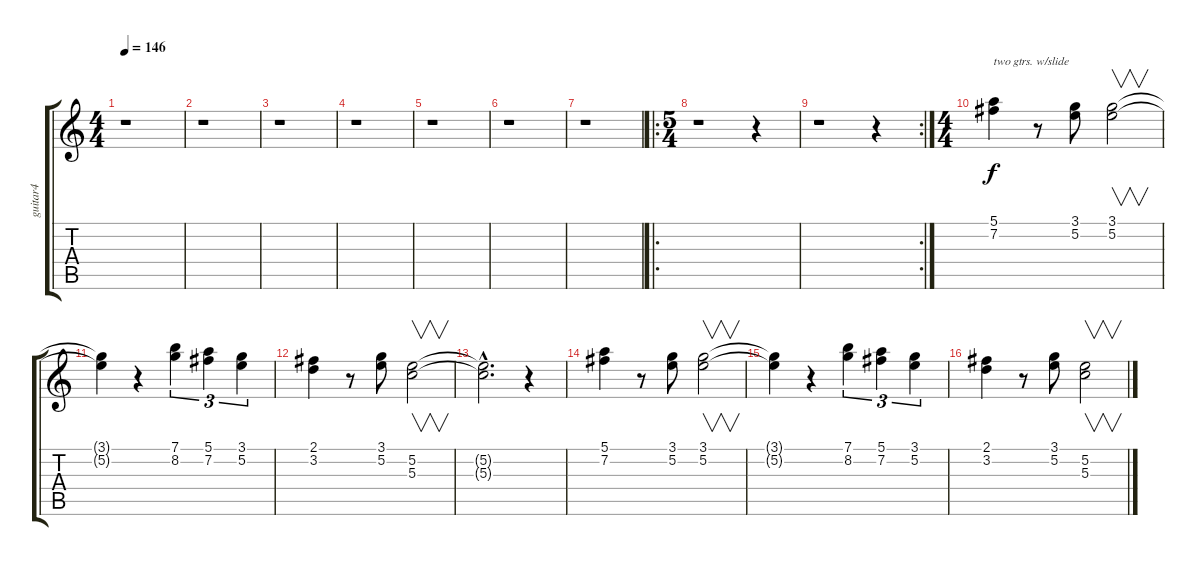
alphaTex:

\track ("guitar4" "guitar4") {instrument overdrivenguitar}
\staff {score tabs}
\tuning (E4 B3 G3 D3 A2 E2) {hide}
\ts (4 4)
\tempo 146
\clef g2
\ks c
r.1{dy f} |
r.1 |
r.1 |
r.1 |
r.1 |
r.1 |
r.1 |
\ro
\ts (5 4)
r.1 r.4 |
\rc 2
r.1 r.4 |
\ts (4 4)
(5.1 7.2).4{txt "two gtrs. w/slide"} r.8 (3.1 5.2).8 (3.1 5.2).2{v} |
(3.1{t} 5.2{t}).4 r.4 (7.1 8.2).4{tu (3 2)} (5.1 7.2).4{tu (3 2)} (3.1 5.2).4{tu (3 2)} |
(2.1 3.2).4 r.8 (3.1 5.2).8 (5.2 5.3).2{v} |
(5.2{hac t} 5.3{hac t}).2{d} r.4 |
(5.1 7.2).4 r.8 (3.1 5.2).8 (3.1 5.2).2{v} |
(3.1{t} 5.2{t}).4 r.4 (7.1 8.2).4{tu (3 2)} (5.1 7.2).4{tu (3 2)} (3.1 5.2).4{tu (3 2)} |
(2.1 3.2).4 r.8 (3.1 5.2).8 (5.2 5.3).2{v}
